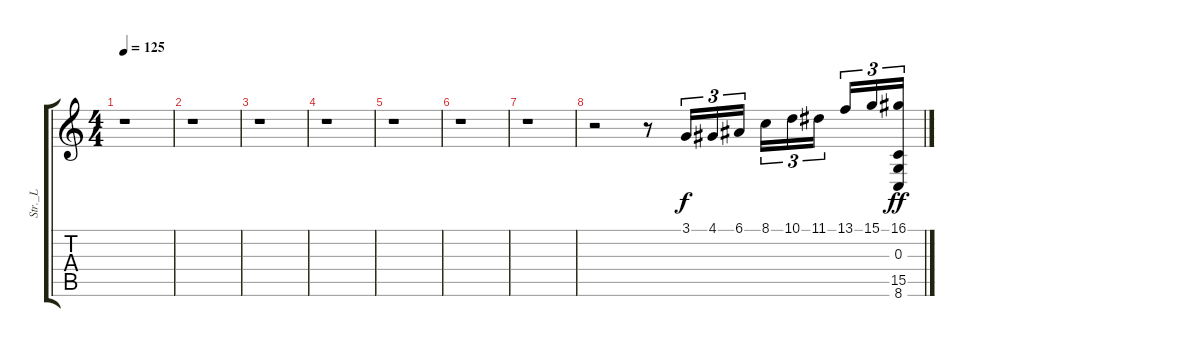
\track ("Str._L" "Str._L") {instrument stringensemble1}
\staff {score tabs}
\tuning (E4 B3 G3 D3 A2 E2) {hide}
\ts (4 4)
\tempo 125
\clef g2
\ks c
r.1{dy f} |
r.1 |
r.1 |
r.1 |
r.1 |
r.1 |
r.1 |
r.2 r.8 3.1.16{tu (3 2)} 4.1.16{tu (3 2)} 6.1.16{tu (3 2)} 8.1.16{tu (3 2)} 10.1.16{tu (3 2)} 11.1.16{tu (3 2)} 13.1.16{tu (3 2)} 15.1.16{tu (3 2)} (16.1 0.3 15.5 8.6).16{tu (3 2) dy ff}
